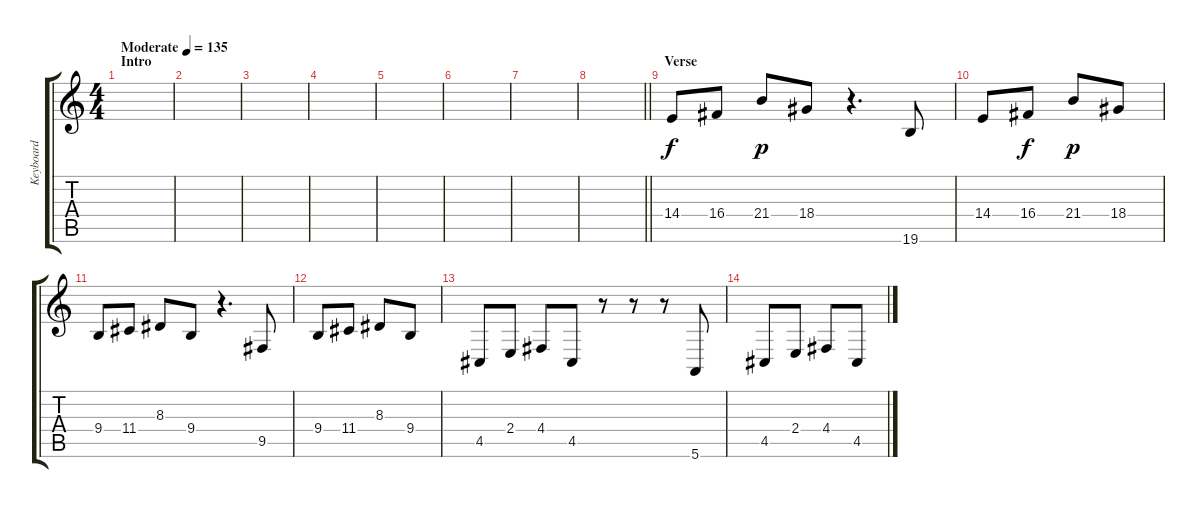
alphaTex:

\track ("Keyboard" "Keyboard") {instrument choiraahs}
\staff {score tabs}
\tuning (E4 B3 G3 D3 A2 E2) {hide}
\ts (4 4)
\section ("" "Intro")
\tempo (135 "Moderate")
\clef g2
\ks c
|
|
|
|
|
|
|
\barLineRight lightlight
|
\section ("" "Verse")
14.4.8 16.4.8 21.4.8{dy p} 18.4.8 r.4{d} 19.6.8 |
14.4.8 16.4.8{dy f} 21.4.8{dy p} 18.4.8 |
9.4.8 11.4.8 8.3.8 9.4.8 r.4{d} 9.5.8 |
9.4.8 11.4.8 8.3.8 9.4.8 |
4.5.8 2.4.8 4.4.8 4.5.8 r.8 r.8 r.8 5.6.8 |
4.5.8 2.4.8 4.4.8 4.5.8
